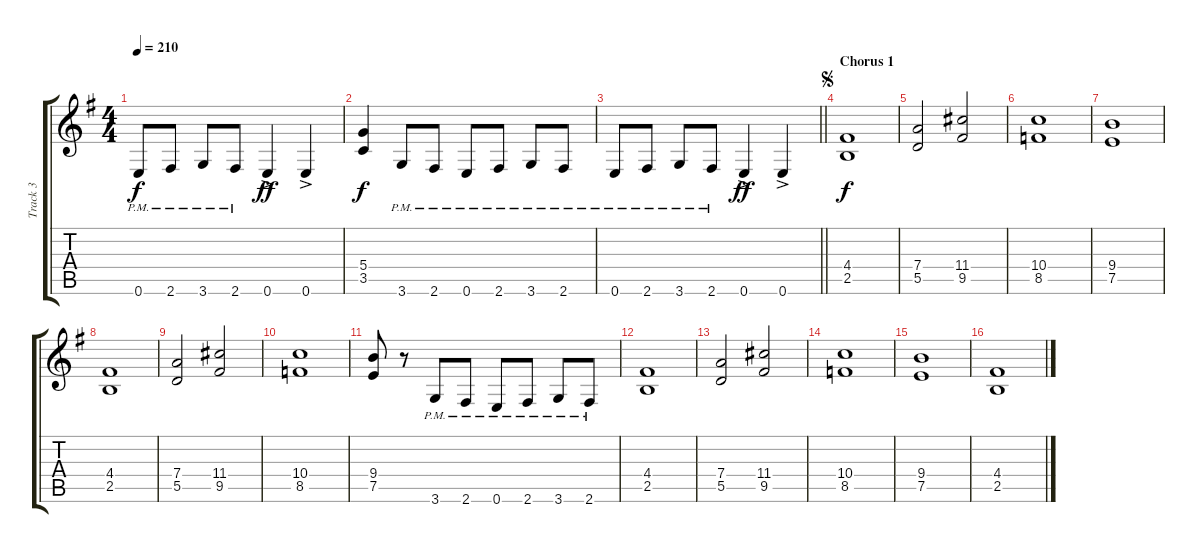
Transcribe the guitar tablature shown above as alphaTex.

\track ("Track 3" "Track 3") {instrument distortionguitar}
\staff {score tabs}
\tuning (E4 B3 G3 D3 A2 E2) {hide}
\ts (4 4)
\tempo 210
\clef g2
\ks g
0.6{pm}.8{dy f} 2.6{pm}.8 3.6{pm}.8 2.6{pm}.8 0.6{ac}.4{dy ff} 0.6{ac}.4 |
(5.4 3.5).4{dy f} 3.6{pm}.8 2.6{pm}.8 0.6{pm}.8 2.6{pm}.8 3.6{pm}.8 2.6{pm}.8 |
\barLineRight lightlight
0.6{pm}.8 2.6{pm}.8 3.6{pm}.8 2.6{pm}.8 0.6{ac}.4{dy ff} 0.6{ac}.4 |
\section ("" "Chorus 1")
\jump segno
(4.4 2.5).1{dy f} |
(7.4 5.5).2 (11.4 9.5).2 |
(10.4 8.5).1 |
(9.4 7.5).1 |
(4.4 2.5).1 |
(7.4 5.5).2 (11.4 9.5).2 |
(10.4 8.5).1 |
(9.4 7.5).8 r.8 3.6{pm}.8 2.6{pm}.8 0.6{pm}.8 2.6{pm}.8 3.6{pm}.8 2.6{pm}.8 |
(4.4 2.5).1 |
(7.4 5.5).2 (11.4 9.5).2 |
(10.4 8.5).1 |
(9.4 7.5).1 |
(4.4 2.5).1
